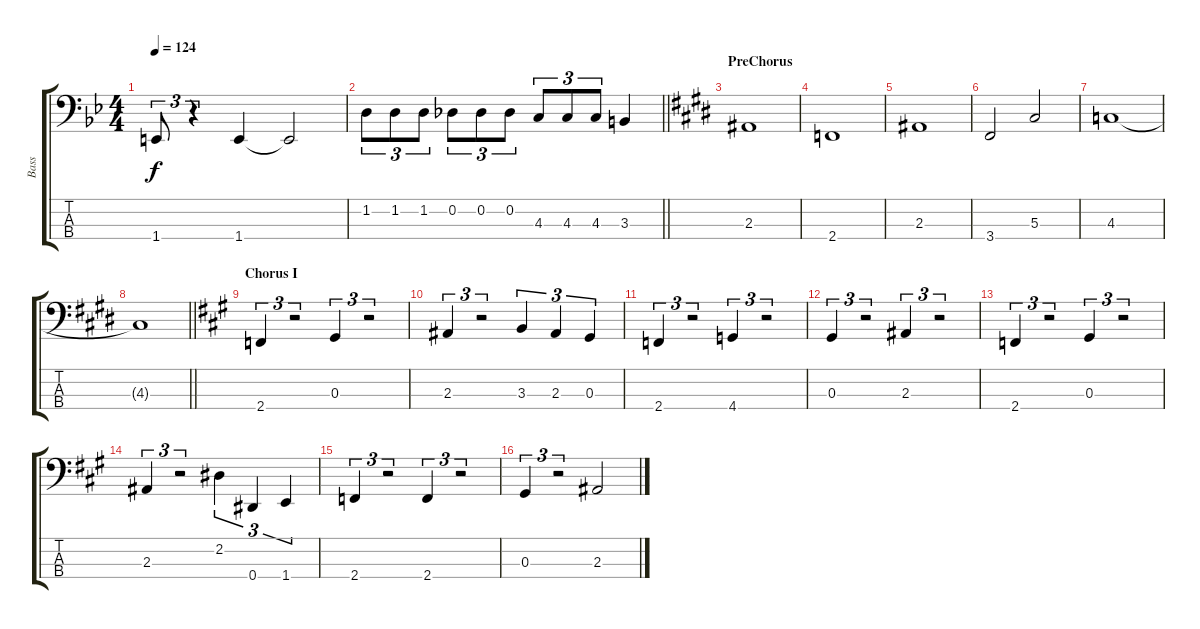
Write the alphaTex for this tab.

\track ("Bass" "Bass") {instrument electricbassfinger}
\staff {score tabs}
\tuning (Gb2 Db2 Ab1 Eb1) {hide}
\ts (4 4)
\tempo 124
\clef f4
\ks bb
1.4.8{tu (3 2) dy f} r.4{tu (3 2)} 1.4.4 1.4{t}.2 |
\barLineRight lightlight
1.2.8{tu (3 2)} 1.2.8{tu (3 2)} 1.2.8{tu (3 2)} 0.2.8{tu (3 2)} 0.2.8{tu (3 2)} 0.2.8{tu (3 2)} 4.3.8{tu (3 2)} 4.3.8{tu (3 2)} 4.3.8{tu (3 2)} 3.3.4 |
\section ("" "PreChorus")
\ks e
2.3.1 |
2.4.1 |
2.3.1 |
3.4.2 5.3.2 |
4.3.1 |
\barLineRight lightlight
4.3{t}.1 |
\section ("" "Chorus I")
\ks a
2.4.4{tu (3 2)} r.2{tu (3 2)} 0.3.4{tu (3 2)} r.2{tu (3 2)} |
2.3.4{tu (3 2)} r.2{tu (3 2)} 3.3.4{tu (3 2)} 2.3.4{tu (3 2)} 0.3.4{tu (3 2)} |
2.4.4{tu (3 2)} r.2{tu (3 2)} 4.4.4{tu (3 2)} r.2{tu (3 2)} |
0.3.4{tu (3 2)} r.2{tu (3 2)} 2.3.4{tu (3 2)} r.2{tu (3 2)} |
2.4.4{tu (3 2)} r.2{tu (3 2)} 0.3.4{tu (3 2)} r.2{tu (3 2)} |
2.3.4{tu (3 2)} r.2{tu (3 2)} 2.2.4{tu (3 2)} 0.4.4{tu (3 2)} 1.4.4{tu (3 2)} |
2.4.4{tu (3 2)} r.2{tu (3 2)} 2.4.4{tu (3 2)} r.2{tu (3 2)} |
0.3.4{tu (3 2)} r.2{tu (3 2)} 2.3.2
